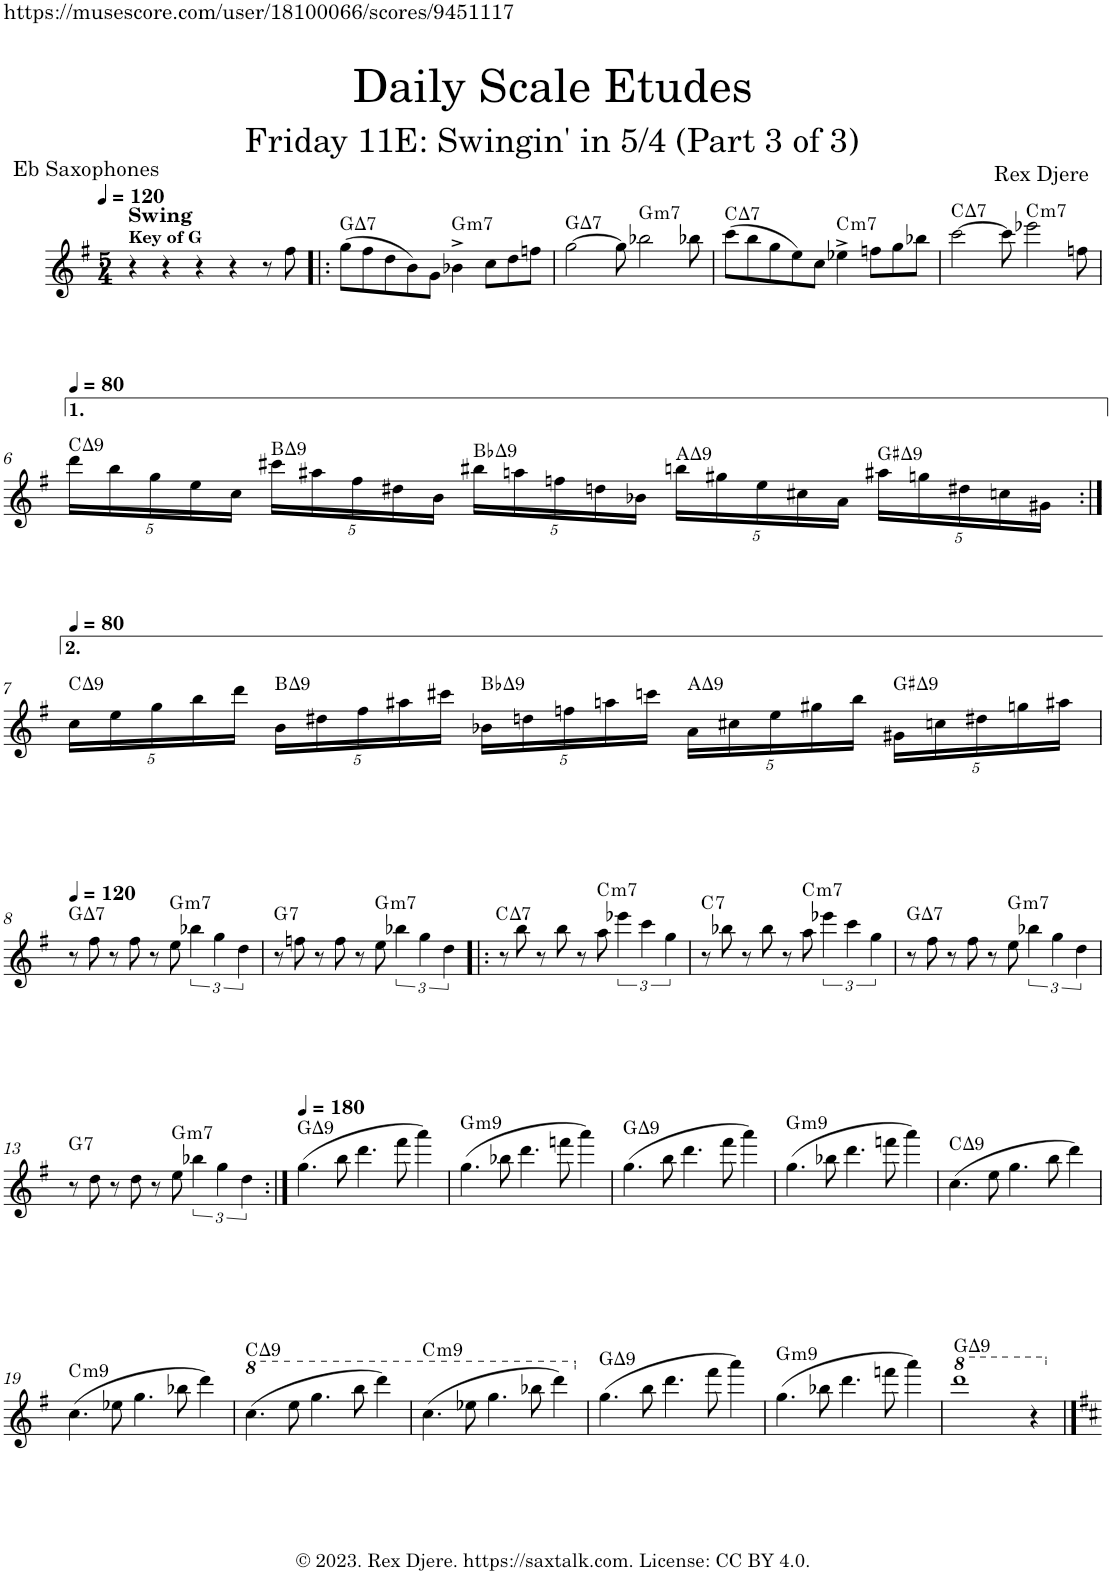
**kern	**harte
*part1	*part1
*staff1	*
*I"Alto Saxophone	*
*I'A. Sax.	*
*clefG2	*
*Trd5c9	*
*k[f#]	*
*M5/4	*
=1	=1
!LO:TX:a:B:t=Key of G	!
4r	.
4r	.
4r	.
4r	.
8r	.
8ff#\	.
=2!|:	=2!|:
!	!LO:H:kt=7
(8gg\L	G:maj7
8ff#\	.
8dd\	.
8b\)	.
8g\J	.
!	!LO:H:kt=m7
4b-X^\	G:min7
8cc\L	.
8dd\	.
8ffn\J	.
=3	=3
!	!LO:H:kt=7
[2gg\	G:maj7
8gg\]	.
!	!LO:H:kt=m7
2bb-X\	G:min7
8bb-X\	.
=4	=4
!	!LO:H:kt=7
(8ccc\L	C:maj7
8bb\	.
8gg\	.
8ee\)	.
8cc\J	.
!	!LO:H:kt=m7
4ee-X^\	C:min7
8ffn\L	.
8gg\	.
8bb-X\J	.
=5	=5
!	!LO:H:kt=7
[2ccc\	C:maj7
8ccc\]	.
!	!LO:H:kt=m7
2eee-X\	C:min7
8ffn\	.
!!LO:LB:g=z
=6	=6
*Xbrackettup	*
!	!LO:H:kt=9
20ddd\LL	C:maj9
20bb\	.
20gg\	.
20ee\	.
20cc\JJ	.
!	!LO:H:kt=9
20ccc#X\LL	B:maj9
20aa#X\	.
20ff#\	.
20dd#X\	.
20b\JJ	.
!	!LO:H:kt=9
20bb#X\LL	Bb:maj9
20aan\	.
20ffn\	.
20ddn\	.
20b-X\JJ	.
!	!LO:H:kt=9
20bbn\LL	A:maj9
20gg#X\	.
20ee\	.
20cc#X\	.
20a\JJ	.
!	!LO:H:kt=9
20aa#X\LL	G#:maj9
20ggn\	.
20dd#X\	.
20ccn\	.
20g#X\JJ	.
!!LO:LB:g=z
=7:|!	=7:|!
!	!LO:H:kt=9
20cc\LL	C:maj9
20ee\	.
20gg\	.
20bb\	.
20ddd\JJ	.
!	!LO:H:kt=9
20b\LL	B:maj9
20dd#X\	.
20ff#\	.
20aa#X\	.
20ccc#X\JJ	.
!	!LO:H:kt=9
20b-X\LL	Bb:maj9
20ddn\	.
20ffn\	.
20aan\	.
20cccn\JJ	.
!	!LO:H:kt=9
20a\LL	A:maj9
20cc#X\	.
20ee\	.
20gg#X\	.
20bb\JJ	.
!	!LO:H:kt=9
20g#X\LL	G#:maj9
20ccn\	.
20dd#X\	.
20ggn\	.
20aa#X\JJ	.
!!LO:LB:g=z
=8	=8
!	!LO:H:kt=7
8r	G:maj7
8ff#\	.
8r	.
8ff#\	.
8r	.
!	!LO:H:kt=m7
8ee\	G:min7
*brackettup	*
6bb-X\	.
6gg\	.
6dd\	.
=9	=9
!	!LO:H:kt=7
8r	G:7
8ffn\	.
8r	.
8ff\	.
8r	.
!	!LO:H:kt=m7
8ee\	G:min7
6bb-X\	.
6gg\	.
6dd\	.
=10!|:	=10!|:
!	!LO:H:kt=7
8r	C:maj7
8bb\	.
8r	.
8bb\	.
8r	.
!	!LO:H:kt=m7
8aa\	C:min7
6eee-X\	.
6ccc\	.
6gg\	.
=11	=11
!	!LO:H:kt=7
8r	C:7
8bb-X\	.
8r	.
8bb-\	.
8r	.
!	!LO:H:kt=m7
8aa\	C:min7
6eee-X\	.
6ccc\	.
6gg\	.
=12	=12
!	!LO:H:kt=7
8r	G:maj7
8ff#\	.
8r	.
8ff#\	.
8r	.
!	!LO:H:kt=m7
8ee\	G:min7
6bb-X\	.
6gg\	.
6dd\	.
!!LO:LB:g=z
=13	=13
!	!LO:H:kt=7
8r	G:7
8dd\	.
8r	.
8dd\	.
8r	.
!	!LO:H:kt=m7
8ee\	G:min7
6bb-X\	.
6gg\	.
6dd\	.
=14:|!	=14:|!
!	!LO:H:kt=9
(4.gg\	G:maj9
8bb\	.
4.ddd\	.
8fff#\	.
4aaa\)	.
=15	=15
!	!LO:H:kt=m9
(4.gg\	G:min9
8bb-X\	.
4.ddd\	.
8fffn\	.
4aaa\)	.
=16	=16
!	!LO:H:kt=9
(4.gg\	G:maj9
8bb\	.
4.ddd\	.
8fff#\	.
4aaa\)	.
=17	=17
!	!LO:H:kt=m9
(4.gg\	G:min9
8bb-X\	.
4.ddd\	.
8fffn\	.
4aaa\)	.
=18	=18
!	!LO:H:kt=9
(4.cc\	C:maj9
8ee\	.
4.gg\	.
8bb\	.
4ddd\)	.
!!LO:LB:g=z
=19	=19
!	!LO:H:kt=m9
(4.cc\	C:min9
8ee-X\	.
4.gg\	.
8bb-X\	.
4ddd\)	.
=20	=20
*8va	*
!	!LO:H:kt=9
(4.ccc\	C:maj9
8eee\	.
4.ggg\	.
8bbb\	.
4dddd\)	.
=21	=21
!	!LO:H:kt=m9
(4.ccc\	C:min9
8eee-X\	.
4.ggg\	.
8bbb-X\	.
4dddd\)	.
=22	=22
*X8va	*
!	!LO:H:kt=9
(4.gg\	G:maj9
8bb\	.
4.ddd\	.
8fff#\	.
4aaa\)	.
=23	=23
!	!LO:H:kt=m9
(4.gg\	G:min9
8bb-X\	.
4.ddd\	.
8fffn\	.
4aaa\)	.
=24	=24
*8va	*
!	!LO:H:kt=9
1dddd	G:maj9
4r	.
*X8va	*
==	==
*-	*-
